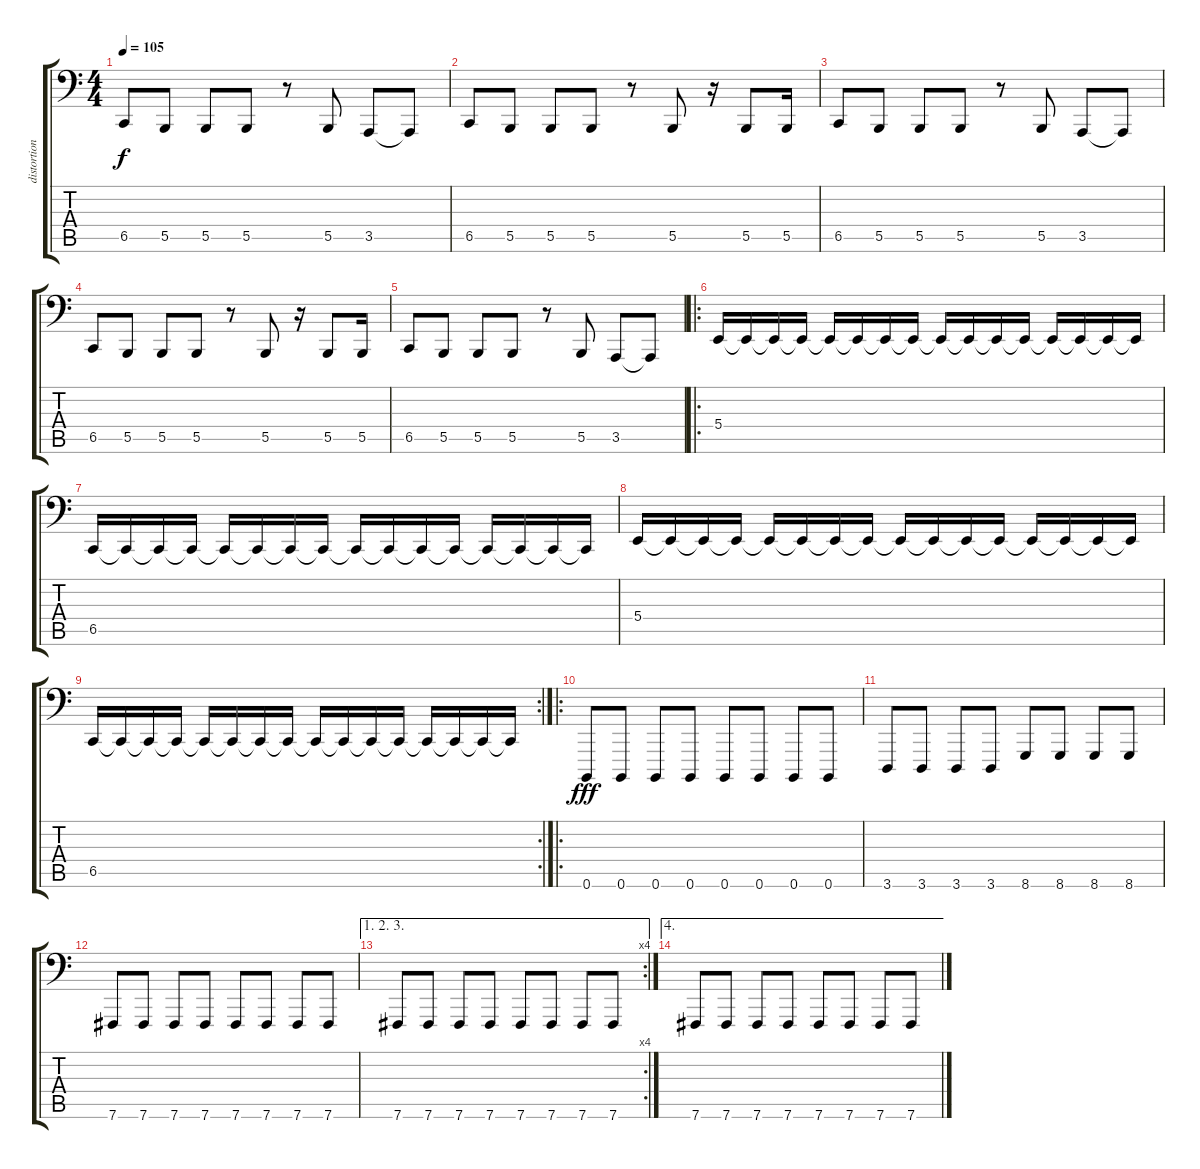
\track ("distortion bass" "distortion") {instrument lead8bassandlead}
\staff {score tabs}
\tuning (Db3 Ab2 E2 B1 Gb1 B0) {hide}
\ts (4 4)
\tempo 105
\clef f4
\ks c
6.5.8{dy f} 5.5.8 5.5.8 5.5.8 r.8 5.5.8 3.5.8 3.5{t}.8 |
6.5.8 5.5.8 5.5.8 5.5.8 r.8 5.5.8 r.16 5.5.8 5.5.16 |
6.5.8 5.5.8 5.5.8 5.5.8 r.8 5.5.8 3.5.8 3.5{t}.8 |
6.5.8 5.5.8 5.5.8 5.5.8 r.8 5.5.8 r.16 5.5.8 5.5.16 |
6.5.8 5.5.8 5.5.8 5.5.8 r.8 5.5.8 3.5.8 3.5{t}.8 |
\ro
5.4.16{volume 10 instrument lead2sawtooth} 5.4{t}.16 5.4{t}.16 5.4{t}.16 5.4{t}.16 5.4{t}.16 5.4{t}.16 5.4{t}.16 5.4{t}.16 5.4{t}.16 5.4{t}.16 5.4{t}.16 5.4{t}.16 5.4{t}.16 5.4{t}.16 5.4{t}.16 |
6.5.16 6.5{t}.16 6.5{t}.16 6.5{t}.16 6.5{t}.16 6.5{t}.16 6.5{t}.16 6.5{t}.16 6.5{t}.16 6.5{t}.16 6.5{t}.16 6.5{t}.16 6.5{t}.16 6.5{t}.16 6.5{t}.16 6.5{t}.16 |
5.4.16{volume 10 instrument lead2sawtooth} 5.4{t}.16 5.4{t}.16 5.4{t}.16 5.4{t}.16 5.4{t}.16 5.4{t}.16 5.4{t}.16 5.4{t}.16 5.4{t}.16 5.4{t}.16 5.4{t}.16 5.4{t}.16 5.4{t}.16 5.4{t}.16 5.4{t}.16 |
\rc 2
6.5.16 6.5{t}.16 6.5{t}.16 6.5{t}.16 6.5{t}.16 6.5{t}.16 6.5{t}.16 6.5{t}.16 6.5{t}.16 6.5{t}.16 6.5{t}.16 6.5{t}.16 6.5{t}.16 6.5{t}.16 6.5{t}.16 6.5{t}.16 |
\ro
0.6.8{dy fff volume 16 instrument electricbassfinger} 0.6.8 0.6.8 0.6.8 0.6.8 0.6.8 0.6.8 0.6.8 |
3.6.8 3.6.8 3.6.8 3.6.8 8.6.8 8.6.8 8.6.8 8.6.8 |
7.6.8 7.6.8 7.6.8 7.6.8 7.6.8 7.6.8 7.6.8 7.6.8 |
\ae (1 2 3)
\rc 4
7.6.8 7.6.8 7.6.8 7.6.8 7.6.8 7.6.8 7.6.8 7.6.8 |
\ae 4
7.6.8 7.6.8 7.6.8 7.6.8 7.6.8 7.6.8 7.6.8 7.6.8
